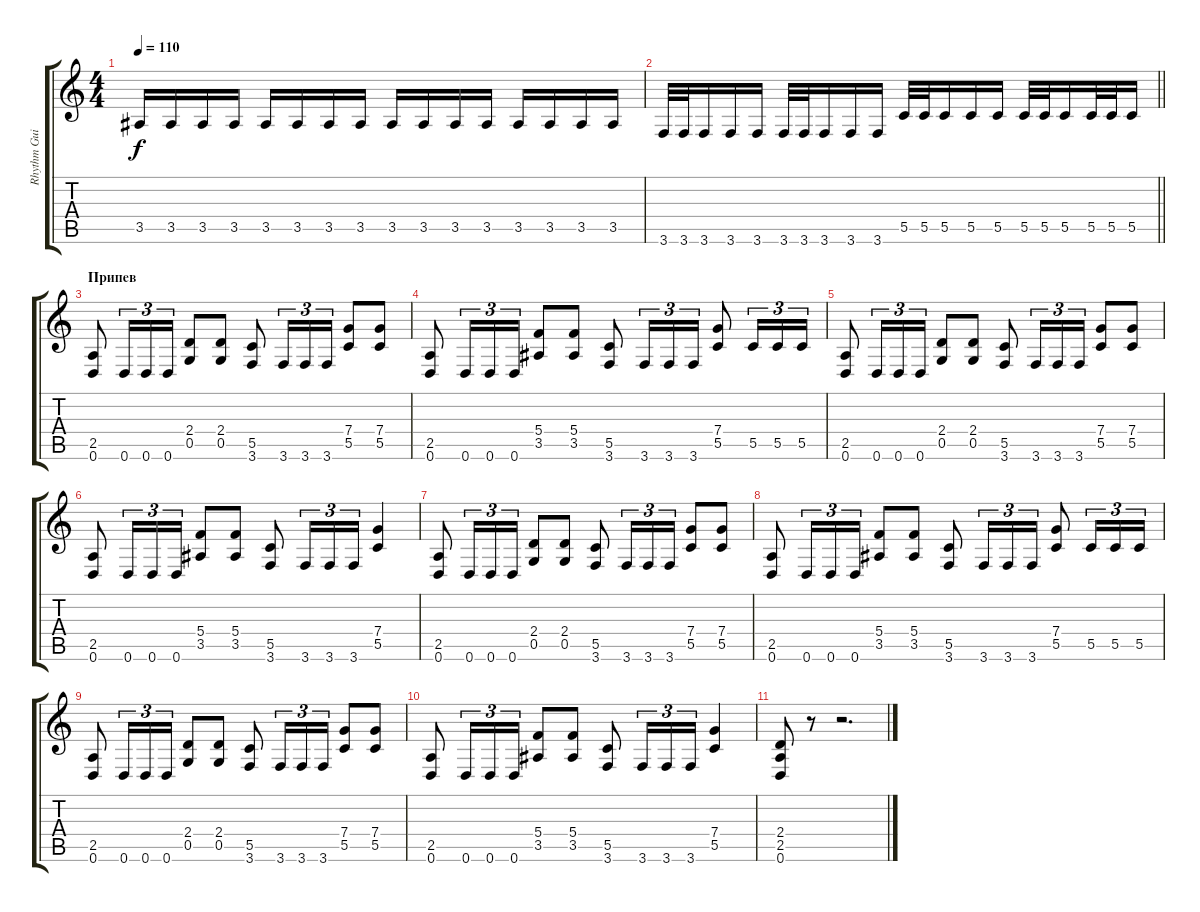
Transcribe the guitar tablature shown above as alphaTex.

\track ("Rhythm Guitar" "Rhythm Gui") {instrument distortionguitar}
\staff {score tabs}
\tuning (D4 A3 F3 C3 G2 D2) {hide}
\ts (4 4)
\tempo 110
\clef g2
\ks c
3.5.16{dy f} 3.5.16 3.5.16 3.5.16 3.5.16 3.5.16 3.5.16 3.5.16 3.5.16 3.5.16 3.5.16 3.5.16 3.5.16 3.5.16 3.5.16 3.5.16 |
\barLineRight lightlight
3.6.32 3.6.32 3.6.16 3.6.16 3.6.16 3.6.32 3.6.32 3.6.16 3.6.16 3.6.16 5.5.32 5.5.32 5.5.16 5.5.16 5.5.16 5.5.32 5.5.32 5.5.16 5.5.32 5.5.32 5.5.16 |
\section ("" "Припев")
(2.5 0.6).8 0.6.16{tu (3 2)} 0.6.16{tu (3 2)} 0.6.16{tu (3 2)} (2.4 0.5).8 (2.4 0.5).8 (5.5 3.6).8 3.6.16{tu (3 2)} 3.6.16{tu (3 2)} 3.6.16{tu (3 2)} (7.4 5.5).8 (7.4 5.5).8 |
(2.5 0.6).8 0.6.16{tu (3 2)} 0.6.16{tu (3 2)} 0.6.16{tu (3 2)} (5.4 3.5).8 (5.4 3.5).8 (5.5 3.6).8 3.6.16{tu (3 2)} 3.6.16{tu (3 2)} 3.6.16{tu (3 2)} (7.4 5.5).8 5.5.16{tu (3 2)} 5.5.16{tu (3 2)} 5.5.16{tu (3 2)} |
(2.5 0.6).8 0.6.16{tu (3 2)} 0.6.16{tu (3 2)} 0.6.16{tu (3 2)} (2.4 0.5).8 (2.4 0.5).8 (5.5 3.6).8 3.6.16{tu (3 2)} 3.6.16{tu (3 2)} 3.6.16{tu (3 2)} (7.4 5.5).8 (7.4 5.5).8 |
(2.5 0.6).8 0.6.16{tu (3 2)} 0.6.16{tu (3 2)} 0.6.16{tu (3 2)} (5.4 3.5).8 (5.4 3.5).8 (5.5 3.6).8 3.6.16{tu (3 2)} 3.6.16{tu (3 2)} 3.6.16{tu (3 2)} (7.4 5.5).4 |
(2.5 0.6).8 0.6.16{tu (3 2)} 0.6.16{tu (3 2)} 0.6.16{tu (3 2)} (2.4 0.5).8 (2.4 0.5).8 (5.5 3.6).8 3.6.16{tu (3 2)} 3.6.16{tu (3 2)} 3.6.16{tu (3 2)} (7.4 5.5).8 (7.4 5.5).8 |
(2.5 0.6).8 0.6.16{tu (3 2)} 0.6.16{tu (3 2)} 0.6.16{tu (3 2)} (5.4 3.5).8 (5.4 3.5).8 (5.5 3.6).8 3.6.16{tu (3 2)} 3.6.16{tu (3 2)} 3.6.16{tu (3 2)} (7.4 5.5).8 5.5.16{tu (3 2)} 5.5.16{tu (3 2)} 5.5.16{tu (3 2)} |
(2.5 0.6).8 0.6.16{tu (3 2)} 0.6.16{tu (3 2)} 0.6.16{tu (3 2)} (2.4 0.5).8 (2.4 0.5).8 (5.5 3.6).8 3.6.16{tu (3 2)} 3.6.16{tu (3 2)} 3.6.16{tu (3 2)} (7.4 5.5).8 (7.4 5.5).8 |
(2.5 0.6).8 0.6.16{tu (3 2)} 0.6.16{tu (3 2)} 0.6.16{tu (3 2)} (5.4 3.5).8 (5.4 3.5).8 (5.5 3.6).8 3.6.16{tu (3 2)} 3.6.16{tu (3 2)} 3.6.16{tu (3 2)} (7.4 5.5).4 |
(2.4 2.5 0.6).8 r.8 r.2{d}
